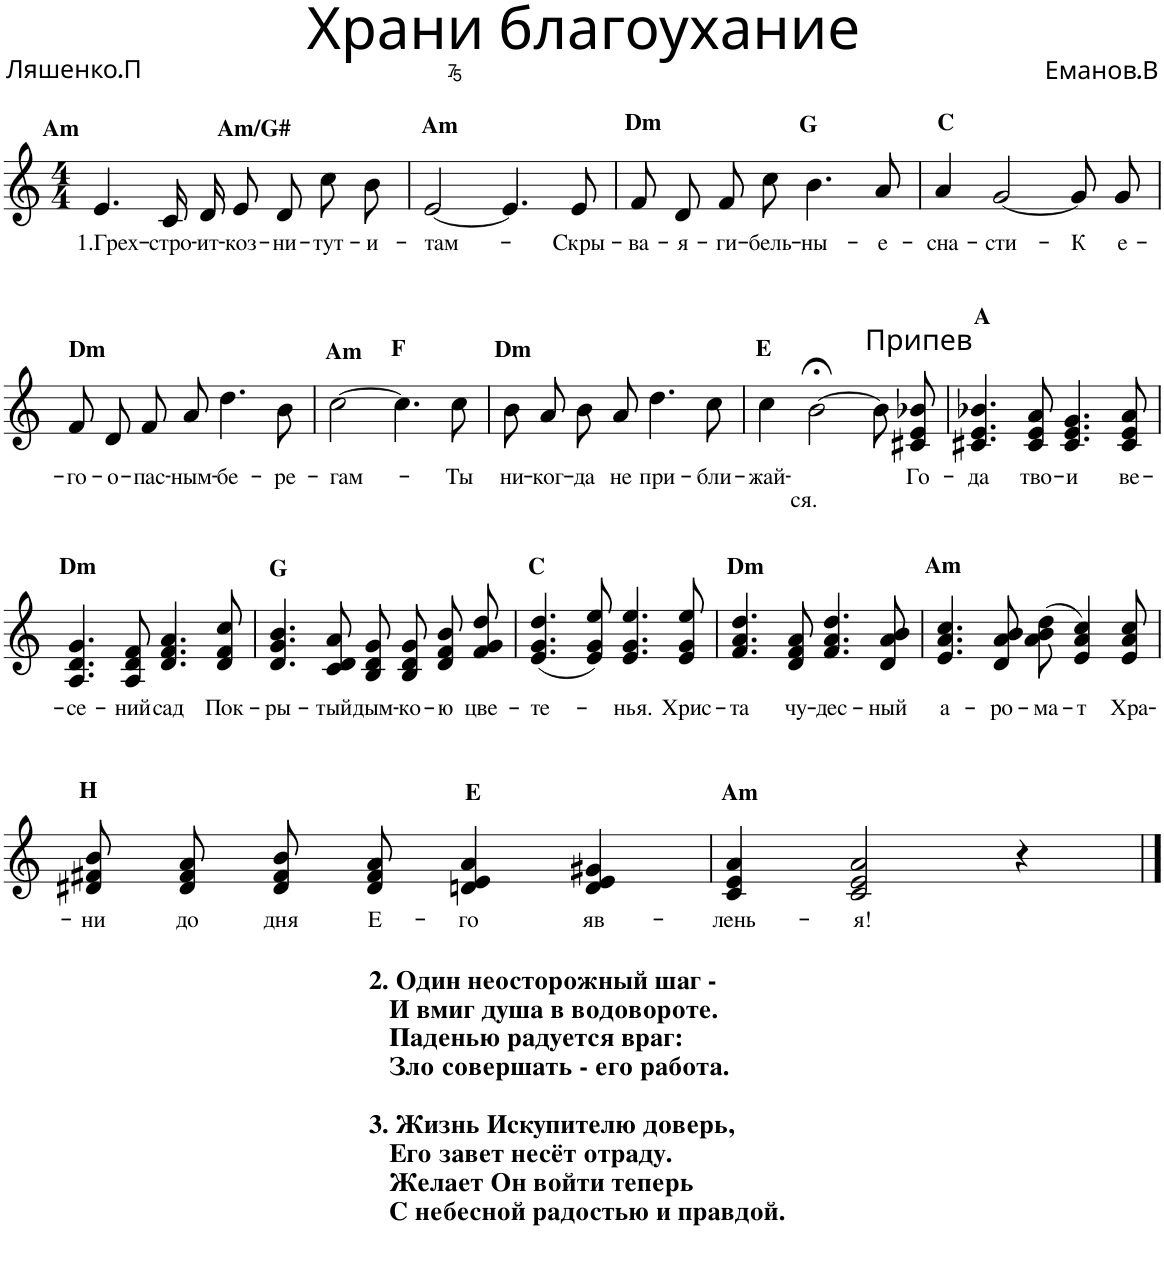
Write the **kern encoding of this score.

**kern	**text	**harte
*part1	*part1	*part1
*staff1	*staff1	*
*I"Piano	*	*
*I'Pno	*	*
*clefG2	*	*
*k[]	*	*
*M4/4	*	*
=1	=1	=1
!LO:TX:a:B:t=Am	!	!
!	!LO:LY:b	!
4.e/	1.Грех-	.
!	!LO:LY:b	!
16c/LL	-стро-	.
!	!LO:LY:b	!
16d/JJ	-ит-	.
!LO:TX:a:B:t=Am/G#	!	!
!	!LO:LY:b	!
8e/L	-коз-	.
!	!LO:LY:b	!
8d/J	-ни-	.
!	!LO:LY:b	!
8cc\L	-тут-	.
!	!LO:LY:b	!
8b\J	-и-	.
=2	=2	=2
!LO:TX:a:B:t=Am	!	!
!	!LO:LY:b	!
[2e/	-там-	.
4.e/]	.	.
!	!LO:LY:b	!
8e/	-Скры-	.
=3	=3	=3
!LO:TX:a:B:t=Dm	!	!
!	!LO:LY:b	!
8f/L	-ва-	.
!	!LO:LY:b	!
8d/J	-я-	.
!	!LO:LY:b	!
8f/L	-ги-	.
!	!LO:LY:b	!
8cc/J	-бель-	.
!LO:TX:a:B:t=G	!	!
!	!LO:LY:b	!
4.b\	-ны-	.
!	!LO:LY:b	!
8a/	-е-	.
=4	=4	=4
!LO:TX:a:B:t=C	!	!
!	!LO:LY:b	!
4a/	-сна-	.
!	!LO:LY:b	!
[2g/	-сти-	.
!	!LO:LY:b	!
8g/L]	К	.
!	!LO:LY:b	!
8g/J	-е-	.
!!LO:LB:g=z
=5	=5	=5
!LO:TX:a:B:t=Dm	!	!
!	!LO:LY:b	!
8f/L	-го-	.
!	!LO:LY:b	!
8d/J	-о-	.
!	!LO:LY:b	!
8f/L	-пас-	.
!	!LO:LY:b	!
8a/J	-ным-	.
!	!LO:LY:b	!
4.dd\	-бе-	.
!	!LO:LY:b	!
8b\	-ре-	.
=6	=6	=6
!LO:TX:a:B:t=Am	!	!
!	!LO:LY:b	!
[2cc\	-гам-	.
!LO:TX:a:B:t=F	!	!
4.cc\]	.	.
!	!LO:LY:b	!
8cc\	-Ты	.
=7	=7	=7
!LO:TX:a:B:t=Dm	!	!
!	!LO:LY:b	!
8b/L	ни-	.
!	!LO:LY:b	!
8a/J	-ког-	.
!	!LO:LY:b	!
8b/L	-да	.
!	!LO:LY:b	!
8a/J	не	.
!	!LO:LY:b	!
4.dd\	при-	.
!	!LO:LY:b	!
8cc\	-бли-	.
=8	=8	=8
!LO:TX:a:B:t=E	!	!
!	!LO:LY:b	!
4cc\	-жай-	.
!	!LO:LY:b	!
[2b;<\	-ся.	.
8b\]	.	.
!	!LO:LY:b	!LO:H:kt=Припев
8c#X/ 8e/ 8b-X/	Го-	N
=9	=9	=9
!LO:TX:a:B:t=A	!	!
!	!LO:LY:b	!
4.c#X/ 4.e/ 4.b-X/	-да	.
!	!LO:LY:b	!
8c#/ 8e/ 8a/	тво-	.
!	!LO:LY:b	!
4.c#/ 4.e/ 4.g/	-и	.
!	!LO:LY:b	!
8c#/ 8e/ 8a/	ве-	.
!!LO:LB:g=z
=10	=10	=10
!LO:TX:a:B:t=Dm	!	!
!	!LO:LY:b	!
4.A/ 4.d/ 4.g/	-се-	.
!	!LO:LY:b	!
8A/ 8d/ 8f/	-ний	.
!	!LO:LY:b	!
4.d/ 4.f/ 4.a/	сад	.
!	!LO:LY:b	!
8d/ 8f/ 8cc/	Пок-	.
=11	=11	=11
!LO:TX:a:B:t=G	!	!
!	!LO:LY:b	!
4.d/ 4.g/ 4.b/	-ры-	.
!	!LO:LY:b	!
8c/ 8d/ 8a/	-тый	.
!	!LO:LY:b	!
8B/ 8d/ 8g/L	дым-	.
!	!LO:LY:b	!
8B/ 8d/ 8g/J	-ко-	.
!	!LO:LY:b	!
8d/ 8f/ 8b/L	-ю	.
!	!LO:LY:b	!
8f/ 8g/ 8dd/J	цве-	.
=12	=12	=12
!LO:TX:a:B:t=C	!	!
!	!LO:LY:b	!
(4.e/ 4.g/ 4.dd/	-те-	.
8e/ 8g/ 8ee/)	.	.
!	!LO:LY:b	!
4.e/ 4.g/ 4.ee/	-нья.	.
!	!LO:LY:b	!
8e/ 8g/ 8ee/	Хрис-	.
=13	=13	=13
!LO:TX:a:B:t=Dm	!	!
!	!LO:LY:b	!
4.f/ 4.a/ 4.dd/	-та	.
!	!LO:LY:b	!
8d/ 8f/ 8a/	чу-	.
!	!LO:LY:b	!
4.f/ 4.a/ 4.dd/	-дес-	.
!	!LO:LY:b	!
8d/ 8a/ 8b/	-ный	.
=14	=14	=14
!LO:TX:a:B:t=Am	!	!
!	!LO:LY:b	!
4.e/ 4.a/ 4.cc/	а-	.
!	!LO:LY:b	!
8d/ 8a/ 8b/	-ро-	.
!	!LO:LY:b	!
(8a\ 8b\ 8dd\	-ма-	.
!	!LO:LY:b	!
4e/ 4a/ 4cc/)	-т	.
!	!LO:LY:b	!
8e/ 8a/ 8cc/	Хра-	.
!!LO:LB:g=z
=15	=15	=15
!LO:TX:b:B:t=2. Один неосторожный шаг -	!	!
!LO:TX:b:t=И вмиг душа в водовороте.	!	!
!LO:TX:b:t=Паденью радуется враг&colon;	!	!
!LO:TX:b:t=Зло совершать - его работа.	!	!
!LO:TX:b:t=3. Жизнь Искупителю доверь,	!	!
!LO:TX:b:t=Его завет несёт отраду.	!	!
!LO:TX:b:t=Желает Он войти теперь	!	!
!LO:TX:b:t=С небесной радостью и правдой.	!	!
!LO:TX:a:B:t=H	!	!
!	!LO:LY:b	!
8d#X/ 8f#X/ 8b/L	-ни	.
!	!LO:LY:b	!
8d#/ 8f#/ 8a/J	до	.
!	!LO:LY:b	!
8d#/ 8f#/ 8b/L	дня	.
!	!LO:LY:b	!
8d#/ 8f#/ 8a/J	Е-	.
!LO:TX:a:B:t=E	!	!
!	!LO:LY:b	!
4dn/ 4e/ 4a/	-го	.
!	!LO:LY:b	!
4d/ 4e/ 4g#X/	яв-	.
=16	=16	=16
!LO:TX:a:B:t=Am	!	!
!	!LO:LY:b	!
4c/ 4e/ 4a/	-лень-	.
!	!LO:LY:b	!
2c/ 2e/ 2a/	-я!	.
4r	.	.
==	==	==
*-	*-	*-
